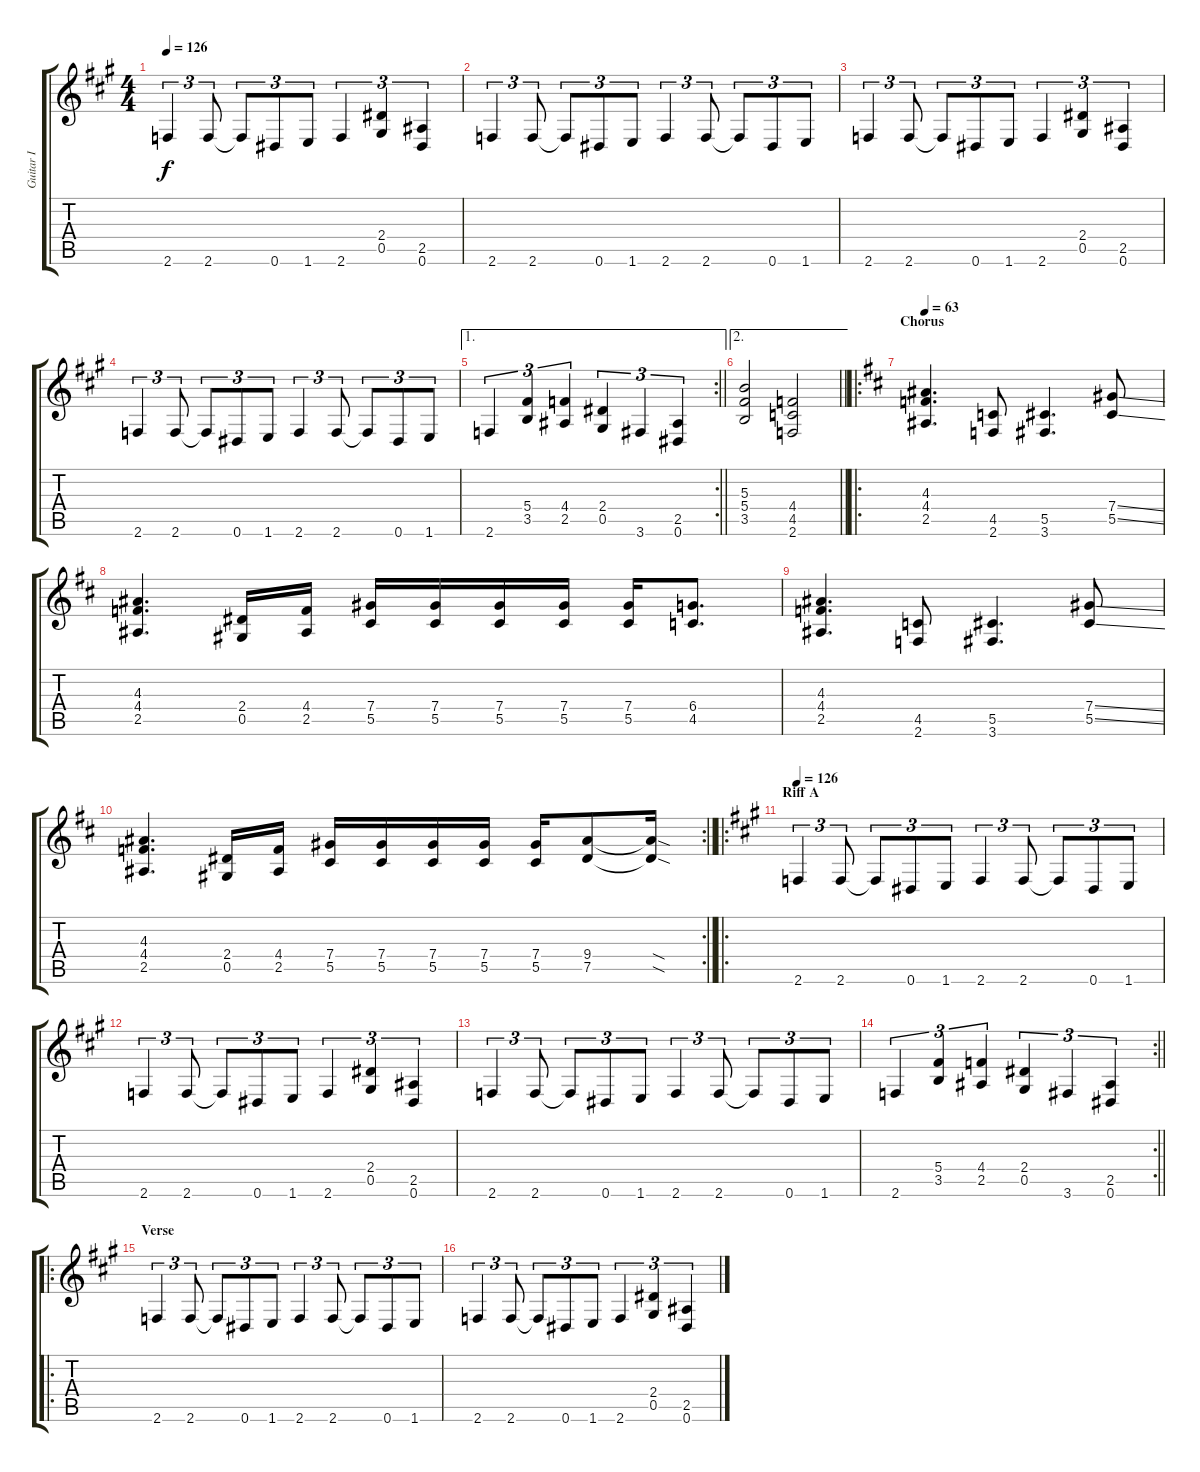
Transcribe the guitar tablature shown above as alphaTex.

\track ("Guitar I" "Guitar I") {instrument distortionguitar}
\staff {score tabs}
\tuning (Eb4 Bb3 Gb3 Db3 Ab2 Eb2) {hide}
\ts (4 4)
\tempo 126
\clef g2
\ks f#minor
2.6.4{tu (3 2) dy f} 2.6.8{tu (3 2)} 2.6{t}.8{tu (3 2)} 0.6.8{tu (3 2)} 1.6.8{tu (3 2)} 2.6.4{tu (3 2)} (2.4 0.5).4{tu (3 2)} (2.5 0.6).4{tu (3 2)} |
2.6.4{tu (3 2)} 2.6.8{tu (3 2)} 2.6{t}.8{tu (3 2)} 0.6.8{tu (3 2)} 1.6.8{tu (3 2)} 2.6.4{tu (3 2)} 2.6.8{tu (3 2)} 2.6{t}.8{tu (3 2)} 0.6.8{tu (3 2)} 1.6.8{tu (3 2)} |
2.6.4{tu (3 2)} 2.6.8{tu (3 2)} 2.6{t}.8{tu (3 2)} 0.6.8{tu (3 2)} 1.6.8{tu (3 2)} 2.6.4{tu (3 2)} (2.4 0.5).4{tu (3 2)} (2.5 0.6).4{tu (3 2)} |
2.6.4{tu (3 2)} 2.6.8{tu (3 2)} 2.6{t}.8{tu (3 2)} 0.6.8{tu (3 2)} 1.6.8{tu (3 2)} 2.6.4{tu (3 2)} 2.6.8{tu (3 2)} 2.6{t}.8{tu (3 2)} 0.6.8{tu (3 2)} 1.6.8{tu (3 2)} |
\ae 1
\rc 2
\barLineRight lightlight
2.6.4{tu (3 2)} (5.4 3.5).4{tu (3 2)} (4.4 2.5).4{tu (3 2)} (2.4 0.5).4{tu (3 2)} 3.6.4{tu (3 2)} (2.5 0.6).4{tu (3 2)} |
\ae 2
\barLineRight lightlight
(5.3 5.4 3.5).2 (4.4 4.5 2.6).2 |
\ro
\section ("" "Chorus")
\tempo 63
\ks bminor
(4.3 4.4 2.5).4{d} (4.5 2.6).8 (5.5 3.6).4{d} (7.4{ss} 5.5{ss}).8 |
(4.3 4.4 2.5).4{d} (2.4 0.5).16 (4.4 2.5).16 (7.4 5.5).16 (7.4 5.5).16 (7.4 5.5).16 (7.4 5.5).16 (7.4 5.5).16 (6.4 4.5).8{d} |
(4.3 4.4 2.5).4{d} (4.5 2.6).8 (5.5 3.6).4{d} (7.4{ss} 5.5{ss}).8 |
\rc 2
\barLineRight lightlight
(4.3 4.4 2.5).4{d} (2.4 0.5).16 (4.4 2.5).16 (7.4 5.5).16 (7.4 5.5).16 (7.4 5.5).16 (7.4 5.5).16 (7.4 5.5).16 (9.4 7.5).8 (9.4{sod t} 7.5{sod t}).16 |
\ro
\section ("" "Riff A")
\tempo 126
\ks f#minor
2.6.4{tu (3 2)} 2.6.8{tu (3 2)} 2.6{t}.8{tu (3 2)} 0.6.8{tu (3 2)} 1.6.8{tu (3 2)} 2.6.4{tu (3 2)} 2.6.8{tu (3 2)} 2.6{t}.8{tu (3 2)} 0.6.8{tu (3 2)} 1.6.8{tu (3 2)} |
2.6.4{tu (3 2)} 2.6.8{tu (3 2)} 2.6{t}.8{tu (3 2)} 0.6.8{tu (3 2)} 1.6.8{tu (3 2)} 2.6.4{tu (3 2)} (2.4 0.5).4{tu (3 2)} (2.5 0.6).4{tu (3 2)} |
2.6.4{tu (3 2)} 2.6.8{tu (3 2)} 2.6{t}.8{tu (3 2)} 0.6.8{tu (3 2)} 1.6.8{tu (3 2)} 2.6.4{tu (3 2)} 2.6.8{tu (3 2)} 2.6{t}.8{tu (3 2)} 0.6.8{tu (3 2)} 1.6.8{tu (3 2)} |
\rc 2
\barLineRight lightlight
2.6.4{tu (3 2)} (5.4 3.5).4{tu (3 2)} (4.4 2.5).4{tu (3 2)} (2.4 0.5).4{tu (3 2)} 3.6.4{tu (3 2)} (2.5 0.6).4{tu (3 2)} |
\ro
\section ("" "Verse")
2.6.4{tu (3 2)} 2.6.8{tu (3 2)} 2.6{t}.8{tu (3 2)} 0.6.8{tu (3 2)} 1.6.8{tu (3 2)} 2.6.4{tu (3 2)} 2.6.8{tu (3 2)} 2.6{t}.8{tu (3 2)} 0.6.8{tu (3 2)} 1.6.8{tu (3 2)} |
2.6.4{tu (3 2)} 2.6.8{tu (3 2)} 2.6{t}.8{tu (3 2)} 0.6.8{tu (3 2)} 1.6.8{tu (3 2)} 2.6.4{tu (3 2)} (2.4 0.5).4{tu (3 2)} (2.5 0.6).4{tu (3 2)}
